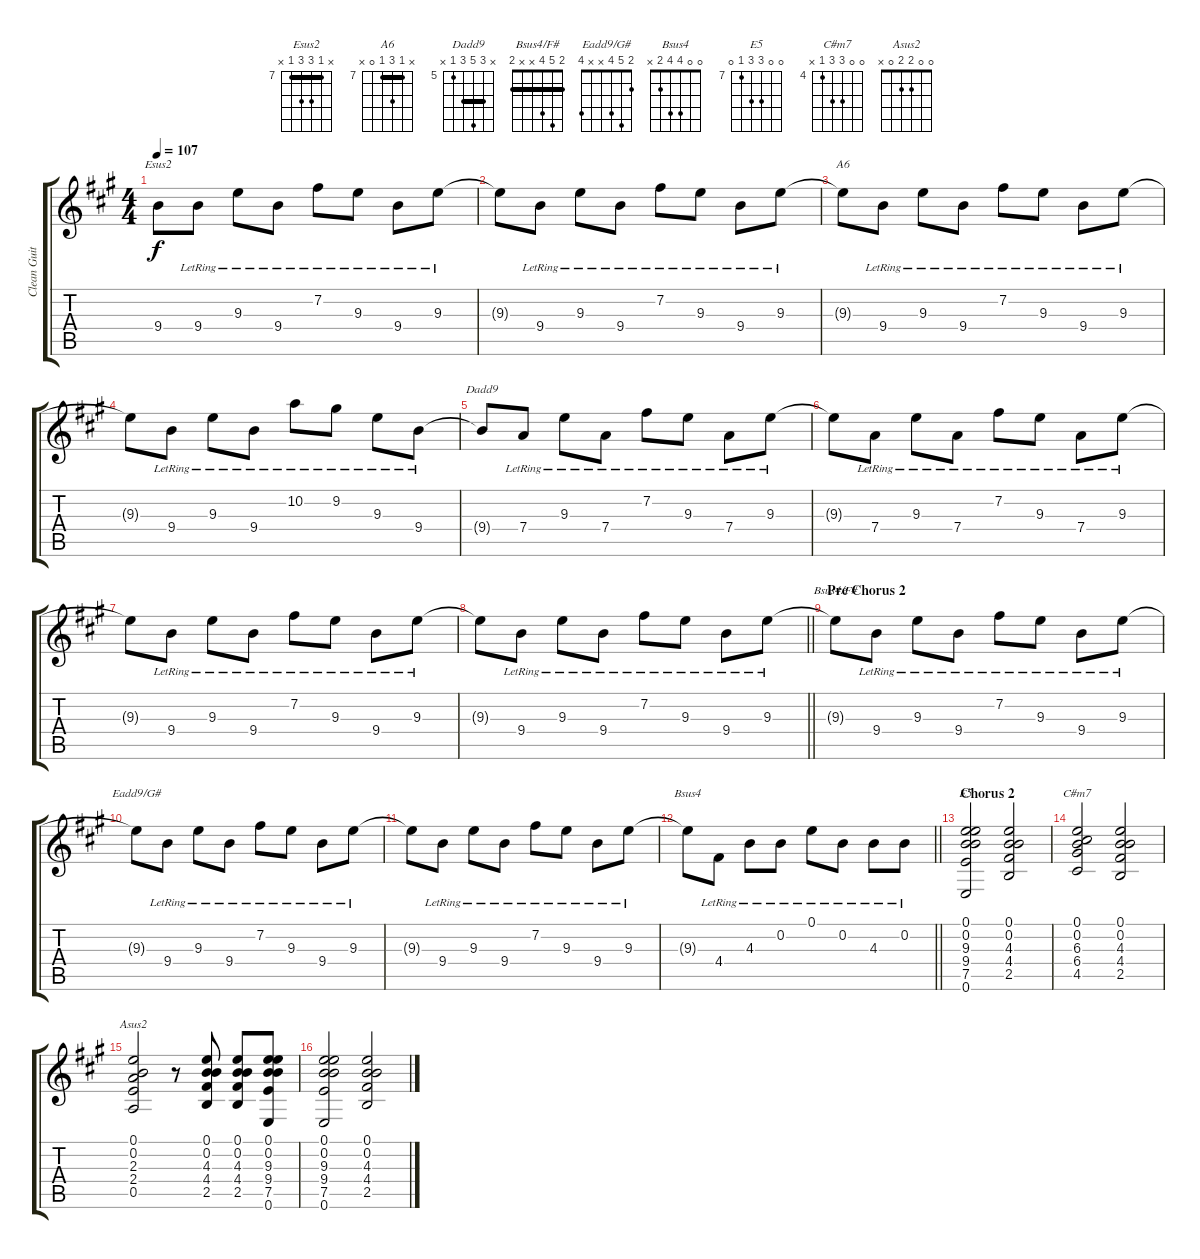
\track ("Clean Guitar" "Clean Guit") {instrument electricguitarclean}
\staff {score tabs}
\tuning (E4 B3 G3 D3 A2 E2) {hide}
\chord ("Esus2" x 7 9 9 7 x) {firstfret 7 barre 7}
\chord ("A6" x 7 9 7 0 x) {firstfret 7 barre 7}
\chord ("Dadd9" x 7 9 7 5 x) {firstfret 5 barre 7}
\chord ("Bsus4/F#" 2 5 4 x x 2) {barre 2}
\chord ("Eadd9/G#" 2 5 4 x x 4)
\chord ("Bsus4" 0 0 4 4 2 x)
\chord ("E5" 0 0 9 9 7 0) {firstfret 7}
\chord ("C#m7" 0 0 6 6 4 x) {firstfret 4}
\chord ("Asus2" 0 0 2 2 0 x)
\ts (4 4)
\tempo 107
\clef g2
\ks a
9.4{t}.8{ch "Esus2" dy f} 9.4{lr}.8 9.3{lr}.8 9.4{lr}.8 7.2{lr}.8 9.3{lr}.8 9.4{lr}.8 9.3{lr}.8 |
9.3{t}.8 9.4{lr}.8 9.3{lr}.8 9.4{lr}.8 7.2{lr}.8 9.3{lr}.8 9.4{lr}.8 9.3{lr}.8 |
9.3{t}.8{ch "A6"} 9.4{lr}.8 9.3{lr}.8 9.4{lr}.8 7.2{lr}.8 9.3{lr}.8 9.4{lr}.8 9.3{lr}.8 |
9.3{t}.8 9.4{lr}.8 9.3{lr}.8 9.4{lr}.8 10.2{lr}.8 9.2{lr}.8 9.3{lr}.8 9.4{lr}.8 |
9.4{t}.8{ch "Dadd9"} 7.4{lr}.8 9.3{lr}.8 7.4{lr}.8 7.2{lr}.8 9.3{lr}.8 7.4{lr}.8 9.3{lr}.8 |
9.3{t}.8 7.4{lr}.8 9.3{lr}.8 7.4{lr}.8 7.2{lr}.8 9.3{lr}.8 7.4{lr}.8 9.3{lr}.8 |
9.3{t}.8 9.4{lr}.8 9.3{lr}.8 9.4{lr}.8 7.2{lr}.8 9.3{lr}.8 9.4{lr}.8 9.3{lr}.8 |
\barLineRight lightlight
9.3{t}.8 9.4{lr}.8 9.3{lr}.8 9.4{lr}.8 7.2{lr}.8 9.3{lr}.8 9.4{lr}.8 9.3{lr}.8 |
\section ("" "Pre Chorus 2")
9.3{t}.8{ch "Bsus4/F#"} 9.4{lr}.8 9.3{lr}.8 9.4{lr}.8 7.2{lr}.8 9.3{lr}.8 9.4{lr}.8 9.3{lr}.8 |
9.3{t}.8{ch "Eadd9/G#"} 9.4{lr}.8 9.3{lr}.8 9.4{lr}.8 7.2{lr}.8 9.3{lr}.8 9.4{lr}.8 9.3{lr}.8 |
9.3{t}.8 9.4{lr}.8 9.3{lr}.8 9.4{lr}.8 7.2{lr}.8 9.3{lr}.8 9.4{lr}.8 9.3{lr}.8 |
\barLineRight lightlight
9.3{t}.8{ch "Bsus4"} 4.4{lr}.8 4.3{lr}.8 0.2{lr}.8 0.1{lr}.8 0.2{lr}.8 4.3{lr}.8 0.2{lr}.8 |
\section ("" "Chorus 2")
(0.1 0.2 9.3 9.4 7.5 0.6).2{ch "E5"} (0.1 0.2 4.3 4.4 2.5).2 |
(0.1 0.2 6.3 6.4 4.5).2{ch "C#m7"} (0.1 0.2 4.3 4.4 2.5).2 |
(0.1 0.2 2.3 2.4 0.5).2{ch "Asus2"} r.8 (0.1 0.2 4.3 4.4 2.5).8 (0.1 0.2 4.3 4.4 2.5).8 (0.1 0.2 9.3 9.4 7.5 0.6).8 |
(0.1 0.2 9.3 9.4 7.5 0.6).2 (0.1 0.2 4.3 4.4 2.5).2
